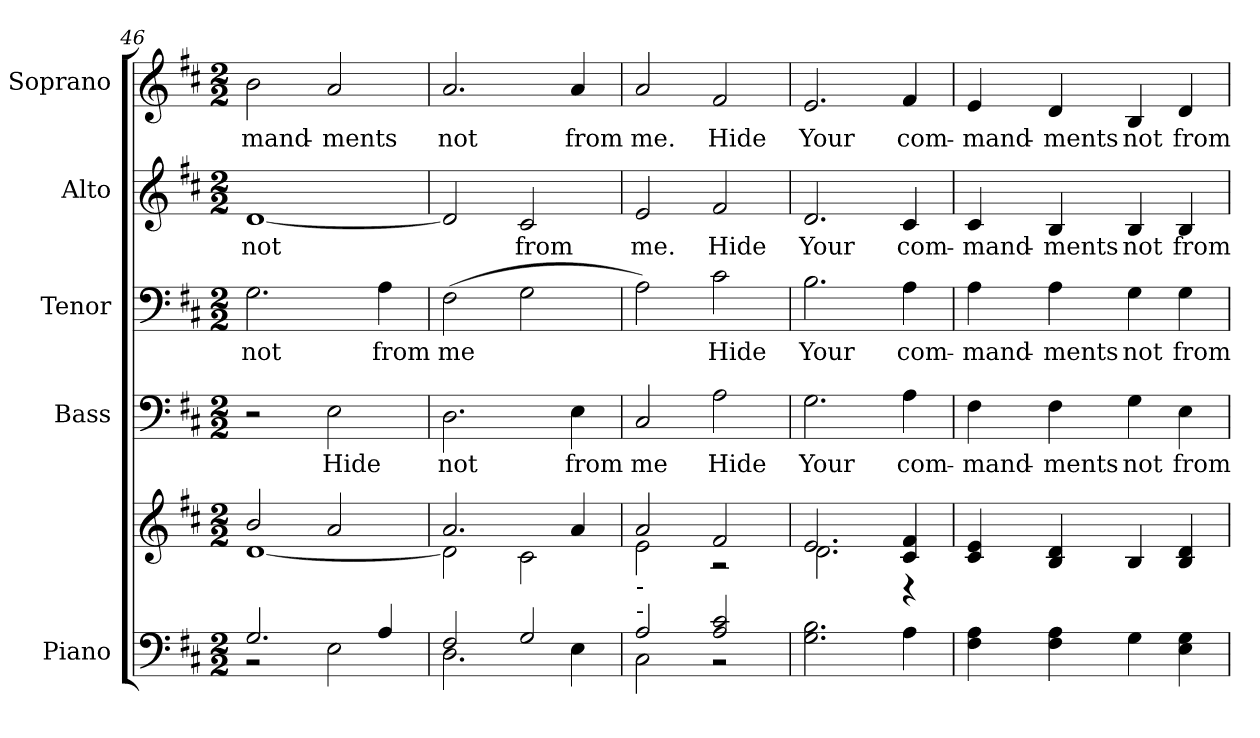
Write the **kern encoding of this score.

**kern	**kern	**kern	**text	**kern	**text	**kern	**text	**kern	**text
*part5	*part5	*part4	*part4	*part3	*part3	*part2	*part2	*part1	*part1
*staff6	*staff5	*staff4	*staff4	*staff3	*staff3	*staff2	*staff2	*staff1	*staff1
*I"Piano	*	*I"Bass	*	*I"Tenor	*	*I"Alto	*	*I"Soprano	*
*I'Pno.	*	*I'B.	*	*I'T.	*	*I'A.	*	*I'S.	*
!!LO:PB:g=z
*clefF4	*clefG2	*clefF4	*	*clefF4	*	*clefG2	*	*clefG2	*
*k[f#c#]	*k[f#c#]	*k[f#c#]	*	*k[f#c#]	*	*k[f#c#]	*	*k[f#c#]	*
*D:	*D:	*D:	*	*D:	*	*D:	*	*D:	*
*M2/2	*M2/2	*M2/2	*	*M2/2	*	*M2/2	*	*M2/2	*
=46	=46	=46	=46	=46	=46	=46	=46	=46	=46
*^	*^	*	*	*	*	*	*	*	*
!	!	!	!	!	!	!	!LO:LY:b:color=#000000	!	!	!	!
!	!	!	!	!	!	!	!	!	!LO:LY:b:color=#000000	!	!
!	!	!	!	!	!	!	!	!	!	!	!LO:LY:b:color=#000000
2.Gi/	2r	2bi/	[<1di	2r	.	2.Gi\	not	[<1di	not	2bi\	-mand-
!	!	!	!	!	!LO:LY:b:color=#000000	!	!	!	!	!	!
!	!	!	!	!	!	!	!	!	!	!	!LO:LY:b:color=#000000
.	2Ei\	2ai/	.	2Ei\	Hide	.	.	.	.	2ai/	-ments
!	!	!	!	!	!	!	!LO:LY:b:color=#000000	!	!	!	!
4Ai/	.	.	.	.	.	4Ai\	from	.	.	.	.
=47	=47	=47	=47	=47	=47	=47	=47	=47	=47	=47	=47
!	!	!	!	!	!LO:LY:b:color=#000000	!	!	!	!	!	!
!	!	!	!	!	!	!	!LO:LY:b:color=#000000	!	!	!	!
!	!	!	!	!	!	!	!	!	!	!	!LO:LY:b:color=#000000
2F#i/	2.Di\	2.ai/	2di\]	2.Di\	not	(2F#i\	me	2di/]	.	2.ai/	not
!	!	!	!	!	!	!	!	!	!LO:LY:b:color=#000000	!	!
2Gi/	.	.	2c#i\	.	.	2Gi\	.	2c#i/	from	.	.
!	!	!	!	!	!LO:LY:b:color=#000000	!	!	!	!	!	!
!	!	!	!	!	!	!	!	!	!	!	!LO:LY:b:color=#000000
.	4Ei\	4ai/	.	4Ei\	from	.	.	.	.	4ai/	from
=48	=48	=48	=48	=48	=48	=48	=48	=48	=48	=48	=48
!	!	!	!	!	!LO:LY:b:color=#000000	!	!	!	!	!	!
!	!	!	!	!	!	!	!	!	!LO:LY:b:color=#000000	!	!
!	!	!LO:TX:b:t=-	!	!	!	!	!	!	!	!	!
!LO:TX:a:t=-	!	!	!	!	!	!	!	!	!	!	!
!	!	!	!	!	!	!	!	!	!	!	!LO:LY:b:color=#000000
2Ai/	2C#i\	2ai/	2ei\	2C#i/	me	2Ai\)	.	2ei/	me.	2ai/	me.
!	!	!	!	!	!LO:LY:b:color=#000000	!	!	!	!	!	!
!	!	!	!	!	!	!	!LO:LY:b:color=#000000	!	!	!	!
!	!	!	!	!	!	!	!	!	!LO:LY:b:color=#000000	!	!
!	!	!	!	!	!	!	!	!	!	!	!LO:LY:b:color=#000000
2Ai/ 2c#i	2r	2f#i/	2r	2Ai\	Hide	2c#i\	Hide	2f#i/	Hide	2f#i/	Hide
*v	*v	*	*	*	*	*	*	*	*	*	*
=49	=49	=49	=49	=49	=49	=49	=49	=49	=49	=49
*^	*	*	*	*	*	*	*	*	*	*
!	!	!	!	!	!LO:LY:b:color=#000000	!	!	!	!	!	!
*v	*v	*	*	*	*	*	*	*	*	*	*
*^	*	*	*	*	*	*	*	*	*	*
!	!	!	!	!	!	!	!LO:LY:b:color=#000000	!	!	!	!
*v	*v	*	*	*	*	*	*	*	*	*	*
*^	*	*	*	*	*	*	*	*	*	*
!	!	!	!	!	!	!	!	!	!LO:LY:b:color=#000000	!	!
*v	*v	*	*	*	*	*	*	*	*	*	*
*^	*	*	*	*	*	*	*	*	*	*
!	!	!	!	!	!	!	!	!	!	!	!LO:LY:b:color=#000000
*v	*v	*	*	*	*	*	*	*	*	*	*
2.Gi\ 2.Bi	2.ei/	2.di\	2.Gi\	Your	2.Bi\	Your	2.di/	Your	2.ei/	Your
!	!	!	!	!LO:LY:b:color=#000000	!	!	!	!	!	!
!	!	!	!	!	!	!LO:LY:b:color=#000000	!	!	!	!
!	!	!	!	!	!	!	!	!LO:LY:b:color=#000000	!	!
!	!	!	!	!	!	!	!	!	!	!LO:LY:b:color=#000000
4Ai\	4c#i/ 4f#i	4r	4Ai\	com-	4Ai\	com-	4c#i/	com-	4f#i/	com-
*	*v	*v	*	*	*	*	*	*	*	*
=50	=50	=50	=50	=50	=50	=50	=50	=50	=50
*	*^	*	*	*	*	*	*	*	*
!	!	!	!	!LO:LY:b:color=#000000	!	!	!	!	!	!
*	*v	*v	*	*	*	*	*	*	*	*
*	*^	*	*	*	*	*	*	*	*
!	!	!	!	!	!	!LO:LY:b:color=#000000	!	!	!	!
*	*v	*v	*	*	*	*	*	*	*	*
*	*^	*	*	*	*	*	*	*	*
!	!	!	!	!	!	!	!	!LO:LY:b:color=#000000	!	!
*	*v	*v	*	*	*	*	*	*	*	*
*	*^	*	*	*	*	*	*	*	*
!	!	!	!	!	!	!	!	!	!	!LO:LY:b:color=#000000
*	*v	*v	*	*	*	*	*	*	*	*
4F#i\ 4Ai	4c#i/ 4ei	4F#i\	-mand-	4Ai\	-mand-	4c#i/	-mand-	4ei/	-mand-
!	!	!	!LO:LY:b:color=#000000	!	!	!	!	!	!
!	!	!	!	!	!LO:LY:b:color=#000000	!	!	!	!
!	!	!	!	!	!	!	!LO:LY:b:color=#000000	!	!
!	!	!	!	!	!	!	!	!	!LO:LY:b:color=#000000
4F#i\ 4Ai	4Bi/ 4di	4F#i\	-ments	4Ai\	-ments	4Bi/	-ments	4di/	-ments
!	!	!	!LO:LY:b:color=#000000	!	!	!	!	!	!
!	!	!	!	!	!LO:LY:b:color=#000000	!	!	!	!
!	!	!	!	!	!	!	!LO:LY:b:color=#000000	!	!
!	!	!	!	!	!	!	!	!	!LO:LY:b:color=#000000
4Gi\	4Bi/	4Gi\	not	4Gi\	not	4Bi/	not	4Bi/	not
!	!	!	!LO:LY:b:color=#000000	!	!	!	!	!	!
!	!	!	!	!	!LO:LY:b:color=#000000	!	!	!	!
!	!	!	!	!	!	!	!LO:LY:b:color=#000000	!	!
!	!	!	!	!	!	!	!	!	!LO:LY:b:color=#000000
4Ei\ 4Gi	4Bi/ 4di	4Ei\	from	4Gi\	from	4Bi/	from	4di/	from
=	=	=	=	=	=	=	=	=	=
*-	*-	*-	*-	*-	*-	*-	*-	*-	*-
